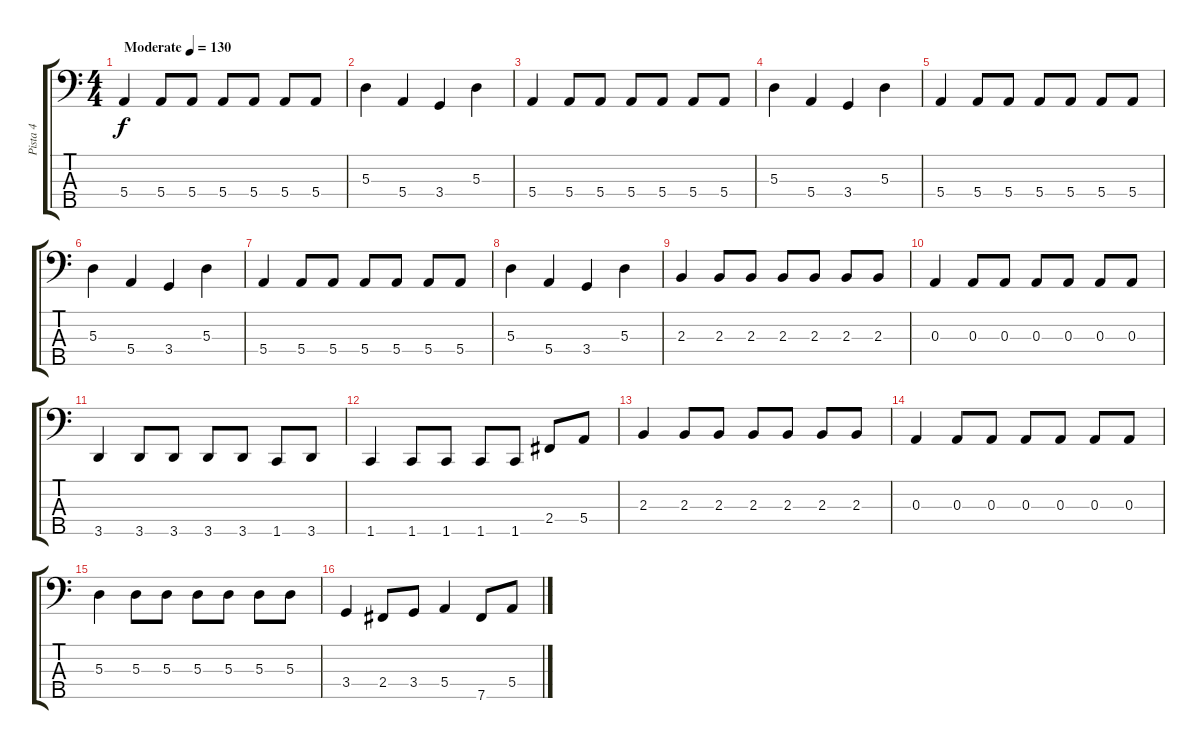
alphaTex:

\track ("Pista 4" "Pista 4") {instrument electricbassfinger}
\staff {score tabs}
\tuning (G2 D2 A1 E1 B0) {hide}
\ts (4 4)
\tempo (130 "Moderate")
\clef f4
\ks c
5.4.4{dy f instrument electricbassfinger} 5.4.8 5.4.8 5.4.8 5.4.8 5.4.8 5.4.8 |
5.3.4 5.4.4 3.4.4 5.3.4 |
5.4.4 5.4.8 5.4.8 5.4.8 5.4.8 5.4.8 5.4.8 |
5.3.4 5.4.4 3.4.4 5.3.4 |
5.4.4 5.4.8 5.4.8 5.4.8 5.4.8 5.4.8 5.4.8 |
5.3.4 5.4.4 3.4.4 5.3.4 |
5.4.4 5.4.8 5.4.8 5.4.8 5.4.8 5.4.8 5.4.8 |
5.3.4 5.4.4 3.4.4 5.3.4 |
2.3.4 2.3.8 2.3.8 2.3.8 2.3.8 2.3.8 2.3.8 |
0.3.4 0.3.8 0.3.8 0.3.8 0.3.8 0.3.8 0.3.8 |
3.5.4 3.5.8 3.5.8 3.5.8 3.5.8 1.5.8 3.5.8 |
1.5.4 1.5.8 1.5.8 1.5.8 1.5.8 2.4.8 5.4.8 |
2.3.4 2.3.8 2.3.8 2.3.8 2.3.8 2.3.8 2.3.8 |
0.3.4 0.3.8 0.3.8 0.3.8 0.3.8 0.3.8 0.3.8 |
5.3.4 5.3.8 5.3.8 5.3.8 5.3.8 5.3.8 5.3.8 |
3.4.4 2.4.8 3.4.8 5.4.4 7.5.8 5.4.8
